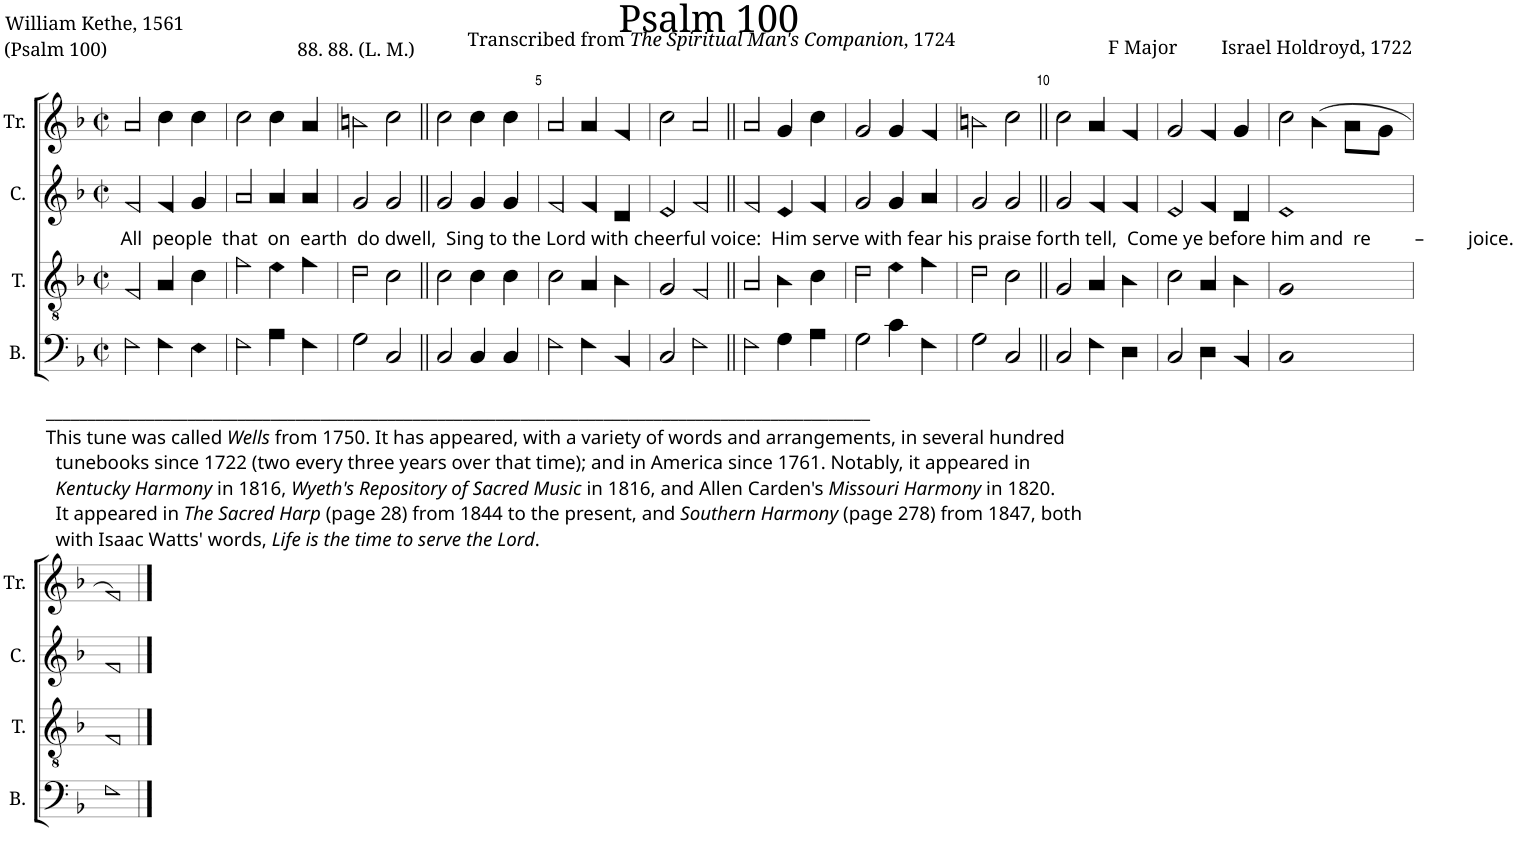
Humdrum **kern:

**kern	**kern	**kern	**kern
*part4	*part3	*part2	*part1
*staff4	*staff3	*staff2	*staff1
*I"B.	*I"T.	*I"C.	*I"Tr.
*I'B.	*I'T.	*I'C.	*I'Tr.
*clefF4	*clefGv2	*clefG2	*clefG2
*k[b-]	*k[b-]	*k[b-]	*k[b-]
*M2/2	*M2/2	*M2/2	*M2/2
*met(c|)	*met(c|)	*met(c|)	*met(c|)
=1	=1	=1	=1
!	!	!LO:TX:b:t=All  people  that  on  earth  do dwell,  Sing to the Lord with cheerful voice&colon;  Him serve with fear his praise forth tell,  Come ye before him and  re         –         joice.	!
!LO:TX:b:t=___________________________________________________________________________________________________	!	!	!
!LO:TX:b:t=This tune was called	!	!	!
!LO:TX:b:i:t=Wells	!	!	!
!LO:TX:b:t=from 1750. It has appeared, with a variety of words and arrangements, in several hundred	!	!	!
!LO:TX:b:t=tunebooks since 1722 (two every three years over that time); and in America since 1761. Notably, it appeared in	!	!	!
!LO:TX:b:i:t=Kentucky Harmony	!	!	!
!LO:TX:b:t=in 1816,	!	!	!
!LO:TX:b:i:t=Wyeth's Repository of Sacred Music	!	!	!
!LO:TX:b:t=in 1816, and Allen Carden's	!	!	!
!LO:TX:b:i:t=Missouri Harmony	!	!	!
!LO:TX:b:t=in 1820.	!	!	!
!LO:TX:b:t=It appeared in	!	!	!
!LO:TX:b:i:t=The Sacred Harp	!	!	!
!LO:TX:b:t=(page 28) from 1844 to the present, and	!	!	!
!LO:TX:b:i:t=Southern Harmony	!	!	!
!LO:TX:b:t=(page 278) from 1847, both	!	!	!
!LO:TX:b:t=with Isaac Watts' words,	!	!	!
!LO:TX:b:i:t=Life is the time to serve the Lord	!	!	!
!LO:TX:b:t=.	!	!	!
2F!\	2F!/	2f!/	2a!/
4F!\	4A!/	4f!/	4cc!\
4E!\	4c!\	4g!/	4cc!\
=2	=2	=2	=2
2F!\	2f!\	2a!/	2cc!\
4A!\	4e!\	4a!/	4cc!\
4F!\	4f!\	4a!/	4a!/
=3	=3	=3	=3
2G!\	2d!\	2g!/	2bn!\
2C!/	2c!\	2g!/	2cc!\
=4||	=4||	=4||	=4||
2C!/	2c!\	2g!/	2cc!\
4C!/	4c!\	4g!/	4cc!\
4C!/	4c!\	4g!/	4cc!\
=5	=5	=5	=5
2F!\	2c!\	2f!/	2a!/
4F!\	4A!/	4f!/	4a!/
4BB-!/	4B-!\	4d!/	4f!/
=6	=6	=6	=6
2C!/	2G!/	2e!/	2cc!\
2F!\	2F!/	2f!/	2a!/
=7||	=7||	=7||	=7||
2F!\	2A!/	2f!/	2a!/
4G!\	4B-!\	4e!/	4g!/
4A!\	4c!\	4f!/	4cc!\
=8	=8	=8	=8
2G!\	2d!\	2g!/	2g!/
4c!\	4e!\	4g!/	4g!/
4F!\	4f!\	4a!/	4f!/
=9	=9	=9	=9
2G!\	2d!\	2g!/	2bn!\
2C!/	2c!\	2g!/	2cc!\
=10||	=10||	=10||	=10||
2C!/	2G!/	2g!/	2cc!\
4F!\	4A!/	4f!/	4a!/
4D!\	4B-!\	4f!/	4f!/
=11	=11	=11	=11
2C!/	2c!\	2e!/	2g!/
4D!\	4A!/	4f!/	4f!/
4BB-!/	4B-!\	4d!/	4g!/
=12	=12	=12	=12
1C!	1G!	1e!	2cc!\
.	.	.	(4b-!\
.	.	.	8a!\L
.	.	.	8g!\J
!!LO:LB:g=z
=13	=13	=13	=13
1F!	1F!	1f!	1f!)
==	==	==	==
*-	*-	*-	*-
